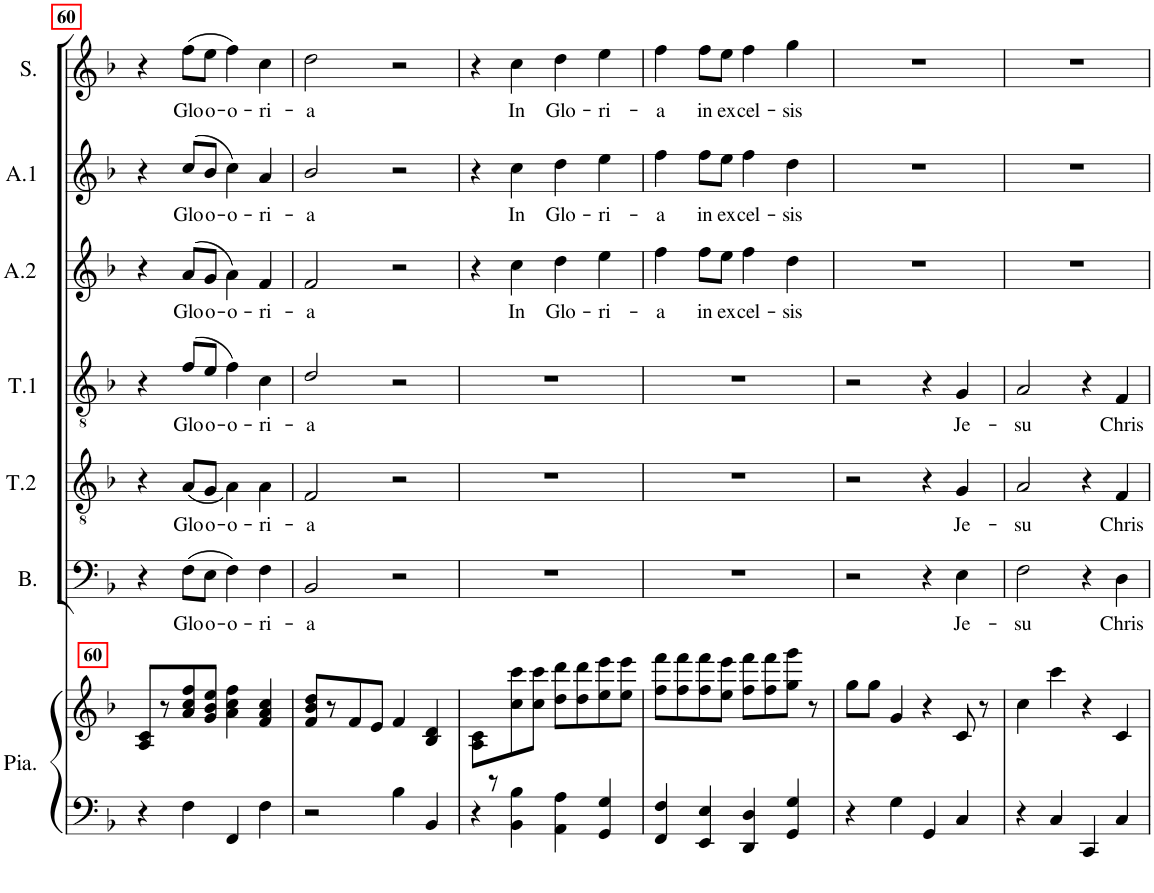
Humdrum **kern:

**kern	**kern	**kern	**text	**kern	**text	**kern	**text	**kern	**text	**kern	**text	**kern	**text
*part7	*part7	*part6	*part6	*part5	*part5	*part4	*part4	*part3	*part3	*part2	*part2	*part1	*part1
*staff8	*staff7	*staff6	*staff6	*staff5	*staff5	*staff4	*staff4	*staff3	*staff3	*staff2	*staff2	*staff1	*staff1
*I"Piano	*	*I"Basse	*	*I"Ténor 2	*	*I"Ténor 1	*	*I"Alto 2	*	*I"Alto 1	*	*I"Soprano	*
*I'Pia.	*	*I'B.	*	*I'T.2	*	*I'T.1	*	*I'A.2	*	*I'A.1	*	*I'S.	*
!!LO:PB:g=z
*clefF4	*clefG2	*clefF4	*	*clefGv2	*	*clefGv2	*	*clefG2	*	*clefG2	*	*clefG2	*
*k[b-]	*k[b-]	*k[b-]	*	*k[b-]	*	*k[b-]	*	*k[b-]	*	*k[b-]	*	*k[b-]	*
*M2/2	*M2/2	*M2/2	*	*M2/2	*	*M2/2	*	*M2/2	*	*M2/2	*	*M2/2	*
*met(c|)	*met(c|)	*met(c|)	*	*met(c|)	*	*met(c|)	*	*met(c|)	*	*met(c|)	*	*met(c|)	*
=60	=60	=60	=60	=60	=60	=60	=60	=60	=60	=60	=60	=60	=60
!	!LO:TX:a:B:t=60	!	!	!	!	!	!	!	!	!	!	!	!
4r	8A/ 8c/L	4r	.	4r	.	4r	.	4r	.	4r	.	4r	.
.	8r	.	.	.	.	.	.	.	.	.	.	.	.
!	!	!	!LO:LY:b	!	!LO:LY:b	!	!LO:LY:b	!	!LO:LY:b	!	!LO:LY:b	!	!LO:LY:b
4F\	8a/ 8cc/ 8ff/	(8F\L	Glo-	(<8A/L	Glo-	(8f/L	Glo-	(8a/L	Glo-	(8cc/L	Glo-	(8ff\L	Glo-
!	!	!	!LO:LY:b	!	!LO:LY:b	!	!LO:LY:b	!	!LO:LY:b	!	!LO:LY:b	!	!LO:LY:b
.	8g/ 8b-/ 8ee/J	8E\J	-o-	8G/J	-o-	8e/J	-o-	8g/J	-o-	8b-/J	-o-	8ee\J	-o-
!	!	!	!LO:LY:b	!	!LO:LY:b	!	!LO:LY:b	!	!LO:LY:b	!	!LO:LY:b	!	!LO:LY:b
4FF/	4a\ 4cc\ 4ff\	4F\)	-o-	4A\)	-o-	4f\)	-o-	4a\)	-o-	4cc\)	-o-	4ff\)	-o-
!	!	!	!LO:LY:b	!	!LO:LY:b	!	!LO:LY:b	!	!LO:LY:b	!	!LO:LY:b	!	!LO:LY:b
4F\	4f/ 4a/ 4cc/	4F\	-ri-	4A\	-ri-	4c\	-ri-	4f/	-ri-	4a/	-ri-	4cc\	-ri-
=61	=61	=61	=61	=61	=61	=61	=61	=61	=61	=61	=61	=61	=61
!	!	!	!LO:LY:b	!	!LO:LY:b	!	!LO:LY:b	!	!LO:LY:b	!	!LO:LY:b	!	!LO:LY:b
2r	8f/ 8b-/ 8dd/L	2BB-/	-a	2F/	-a	2d/	-a	2f/	-a	2b-/	-a	2dd\	-a
.	8r	.	.	.	.	.	.	.	.	.	.	.	.
.	8f/	.	.	.	.	.	.	.	.	.	.	.	.
.	8e/J	.	.	.	.	.	.	.	.	.	.	.	.
4B-\	4f/	2r	.	2r	.	2r	.	2r	.	2r	.	2r	.
4BB-/	4B-/ 4d/	.	.	.	.	.	.	.	.	.	.	.	.
=62	=62	=62	=62	=62	=62	=62	=62	=62	=62	=62	=62	=62	=62
4r	8A\ 8c\L	1r	.	1r	.	1r	.	4r	.	4r	.	4r	.
.	8r	.	.	.	.	.	.	.	.	.	.	.	.
!	!	!	!	!	!	!	!	!	!LO:LY:b	!	!LO:LY:b	!	!LO:LY:b
4BB-\ 4B-\	8cc\ 8ccc\	.	.	.	.	.	.	4cc\	In	4cc\	In	4cc\	In
.	8cc\ 8ccc\J	.	.	.	.	.	.	.	.	.	.	.	.
!	!	!	!	!	!	!	!	!	!LO:LY:b	!	!LO:LY:b	!	!LO:LY:b
4AA\ 4A\	8dd\ 8ddd\L	.	.	.	.	.	.	4dd\	Glo-	4dd\	Glo-	4dd\	Glo-
.	8dd\ 8ddd\	.	.	.	.	.	.	.	.	.	.	.	.
!	!	!	!	!	!	!	!	!	!LO:LY:b	!	!LO:LY:b	!	!LO:LY:b
4GG/ 4G/	8ee\ 8eee\	.	.	.	.	.	.	4ee\	-ri-	4ee\	-ri-	4ee\	-ri-
.	8ee\ 8eee\J	.	.	.	.	.	.	.	.	.	.	.	.
=63	=63	=63	=63	=63	=63	=63	=63	=63	=63	=63	=63	=63	=63
!	!	!	!	!	!	!	!	!	!LO:LY:b	!	!LO:LY:b	!	!LO:LY:b
4FF/ 4F/	8ff\ 8fff\L	1r	.	1r	.	1r	.	4ff\	-a	4ff\	-a	4ff\	-a
.	8ff\ 8fff\	.	.	.	.	.	.	.	.	.	.	.	.
!	!	!	!	!	!	!	!	!	!LO:LY:b	!	!LO:LY:b	!	!LO:LY:b
4EE/ 4E/	8ff\ 8fff\	.	.	.	.	.	.	8ff\L	in	8ff\L	in	8ff\L	in
!	!	!	!	!	!	!	!	!	!LO:LY:b	!	!LO:LY:b	!	!LO:LY:b
.	8ee\ 8eee\J	.	.	.	.	.	.	8ee\J	ex-	8ee\J	ex-	8ee\J	ex-
!	!	!	!	!	!	!	!	!	!LO:LY:b	!	!LO:LY:b	!	!LO:LY:b
4DD/ 4D/	8ff\ 8fff\L	.	.	.	.	.	.	4ff\	-cel-	4ff\	-cel-	4ff\	-cel-
.	8ff\ 8fff\	.	.	.	.	.	.	.	.	.	.	.	.
!	!	!	!	!	!	!	!	!	!LO:LY:b	!	!LO:LY:b	!	!LO:LY:b
4GG/ 4G/	8gg\ 8ggg\J	.	.	.	.	.	.	4dd\	-sis	4dd\	-sis	4gg\	-sis
.	8r	.	.	.	.	.	.	.	.	.	.	.	.
=64	=64	=64	=64	=64	=64	=64	=64	=64	=64	=64	=64	=64	=64
4r	8gg\L	2r	.	2r	.	2r	.	1r	.	1r	.	1r	.
.	8gg\J	.	.	.	.	.	.	.	.	.	.	.	.
4G\	4g/	.	.	.	.	.	.	.	.	.	.	.	.
4GG/	4r	4r	.	4r	.	4r	.	.	.	.	.	.	.
!	!	!	!LO:LY:b	!	!LO:LY:b	!	!LO:LY:b	!	!	!	!	!	!
4C/	8c/	4E\	Je-	4G/	Je-	4G/	Je-	.	.	.	.	.	.
.	8r	.	.	.	.	.	.	.	.	.	.	.	.
=65	=65	=65	=65	=65	=65	=65	=65	=65	=65	=65	=65	=65	=65
!	!	!	!LO:LY:b	!	!LO:LY:b	!	!LO:LY:b	!	!	!	!	!	!
4r	4cc\	2F\	-su	2A/	-su	2A/	-su	1r	.	1r	.	1r	.
4C/	4ccc\	.	.	.	.	.	.	.	.	.	.	.	.
4CC/	4r	4r	.	4r	.	4r	.	.	.	.	.	.	.
!	!	!	!LO:LY:b	!	!LO:LY:b	!	!LO:LY:b	!	!	!	!	!	!
4C/	4c/	4D\	Chris-	4F/	Chris-	4F/	Chris-	.	.	.	.	.	.
=	=	=	=	=	=	=	=	=	=	=	=	=	=
*-	*-	*-	*-	*-	*-	*-	*-	*-	*-	*-	*-	*-	*-
